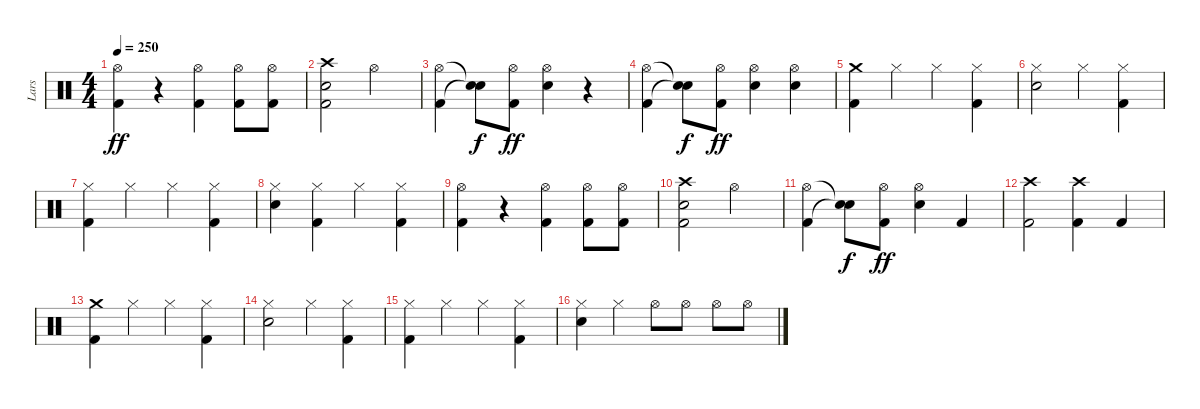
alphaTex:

\track ("Lars" "Lars") {instrument percussion}
\staff {score}
\articulation defaults
\ts (4 4)
\tempo 250
\clef neutral
\ks c
("Kick (hit) 2" "Hi-Hat (open)").4{dy ff} r.4 ("Kick (hit) 2" "Hi-Hat (open)").4 ("Kick (hit) 2" "Hi-Hat (open)").8 ("Kick (hit) 2" "Hi-Hat (open)").8 |
("Kick (hit) 2" "Snare (hit) 2" "Crash high (hit)").2 "Hi-Hat (open)".2 |
("Kick (hit) 2" "Hi-Hat (open)").4 ("Snare (hit)"{t} "Snare (hit)"{t}).8{dy f} ("Kick (hit) 2" "Hi-Hat (open)").8{dy ff} ("Snare (hit) 2" "Hi-Hat (open)").4 r.4 |
("Kick (hit) 2" "Hi-Hat (open)").4 ("Snare (hit)"{t} "Snare (hit)"{t}).8{dy f} ("Kick (hit) 2" "Hi-Hat (open)").8{dy ff} ("Snare (hit) 2" "Hi-Hat (open)").4 ("Snare (hit) 2" "Hi-Hat (open)").4 |
("Crash medium (hit)" "Kick (hit) 2").4 "Hi-Hat (closed)".4 "Hi-Hat (closed)".4 ("Kick (hit) 2" "Hi-Hat (closed)").4 |
("Snare (hit) 2" "Hi-Hat (closed)").2 "Hi-Hat (closed)".4 ("Kick (hit) 2" "Hi-Hat (closed)").4 |
("Kick (hit) 2" "Hi-Hat (closed)").4 "Hi-Hat (closed)".4 "Hi-Hat (closed)".4 ("Kick (hit) 2" "Hi-Hat (closed)").4 |
("Snare (hit) 2" "Hi-Hat (closed)").4 ("Kick (hit) 2" "Hi-Hat (closed)").4 "Hi-Hat (closed)".4 ("Kick (hit) 2" "Hi-Hat (closed)").4 |
("Kick (hit) 2" "Hi-Hat (open)").4 r.4 ("Kick (hit) 2" "Hi-Hat (open)").4 ("Kick (hit) 2" "Hi-Hat (open)").8 ("Kick (hit) 2" "Hi-Hat (open)").8 |
("Kick (hit) 2" "Snare (hit) 2" "Crash high (hit)").2 "Hi-Hat (open)".2 |
("Kick (hit) 2" "Hi-Hat (open)").4 ("Snare (hit)"{t} "Snare (hit)"{t}).8{dy f} ("Kick (hit) 2" "Hi-Hat (open)").8{dy ff} ("Snare (hit) 2" "Hi-Hat (open)").4 "Kick (hit) 2".4 |
("Kick (hit) 2" "Crash high (hit)").2 ("Kick (hit) 2" "Crash high (hit)").4 "Kick (hit) 2".4 |
("Crash medium (hit)" "Kick (hit) 2").4 "Hi-Hat (closed)".4 "Hi-Hat (closed)".4 ("Kick (hit) 2" "Hi-Hat (closed)").4 |
("Snare (hit) 2" "Hi-Hat (closed)").2 "Hi-Hat (closed)".4 ("Kick (hit) 2" "Hi-Hat (closed)").4 |
("Kick (hit) 2" "Hi-Hat (closed)").4 "Hi-Hat (closed)".4 "Hi-Hat (closed)".4 ("Kick (hit) 2" "Hi-Hat (closed)").4 |
("Snare (hit) 2" "Hi-Hat (closed)").4 "Hi-Hat (closed)".4 "Hi-Hat (open)".8 "Hi-Hat (open)".8 "Hi-Hat (open)".8 "Hi-Hat (open)".8
